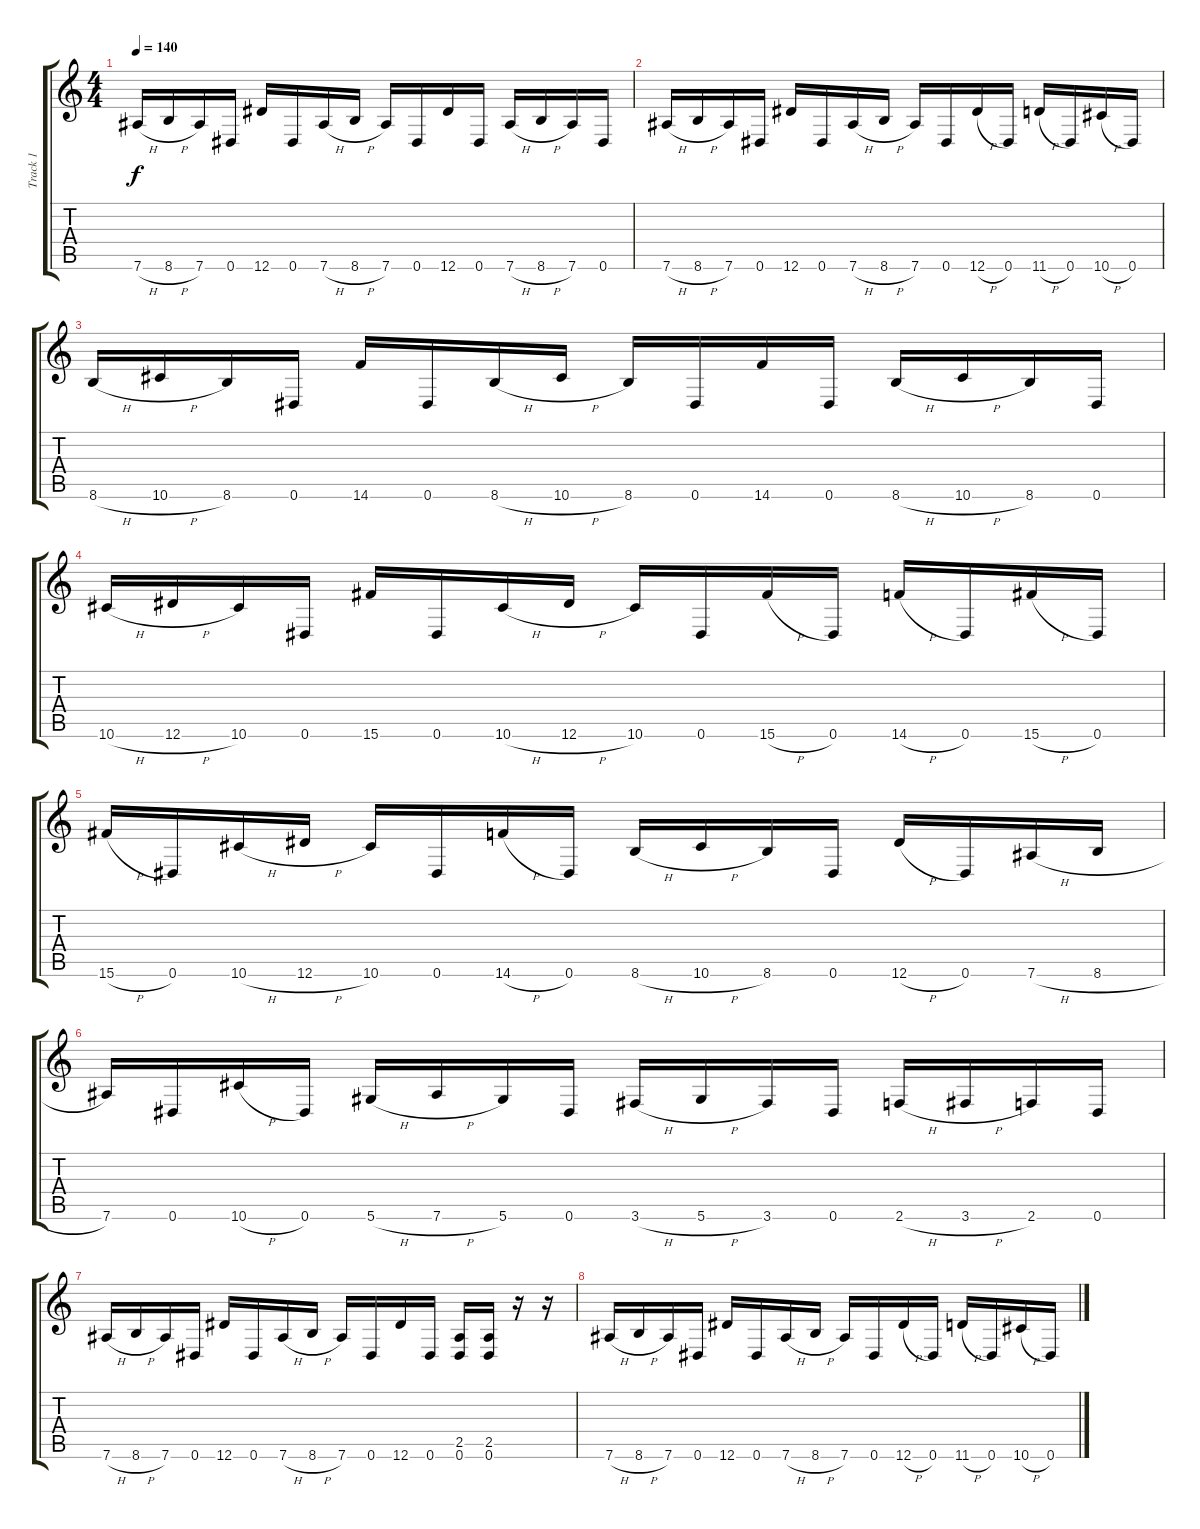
\track ("Track 1" "Track 1") {instrument distortionguitar}
\staff {score tabs}
\tuning (Eb4 Bb3 Gb3 Db3 Ab2 Eb2) {hide}
\ts (4 4)
\tempo 140
\clef g2
\ks c
7.6{h}.16{dy f} 8.6{h}.16 7.6.16 0.6.16 12.6.16 0.6.16 7.6{h}.16 8.6{h}.16 7.6.16 0.6.16 12.6.16 0.6.16 7.6{h}.16 8.6{h}.16 7.6.16 0.6.16 |
7.6{h}.16 8.6{h}.16 7.6.16 0.6.16 12.6.16 0.6.16 7.6{h}.16 8.6{h}.16 7.6.16 0.6.16 12.6{h}.16 0.6.16 11.6{h}.16 0.6.16 10.6{h}.16 0.6.16 |
8.6{h}.16 10.6{h}.16 8.6.16 0.6.16 14.6.16 0.6.16 8.6{h}.16 10.6{h}.16 8.6.16 0.6.16 14.6.16 0.6.16 8.6{h}.16 10.6{h}.16 8.6.16 0.6.16 |
10.6{h}.16 12.6{h}.16 10.6.16 0.6.16 15.6.16 0.6.16 10.6{h}.16 12.6{h}.16 10.6.16 0.6.16 15.6{h}.16 0.6.16 14.6{h}.16 0.6.16 15.6{h}.16 0.6.16 |
15.6{h}.16 0.6.16 10.6{h}.16 12.6{h}.16 10.6.16 0.6.16 14.6{h}.16 0.6.16 8.6{h}.16 10.6{h}.16 8.6.16 0.6.16 12.6{h}.16 0.6.16 7.6{h}.16 8.6{h}.16 |
7.6.16 0.6.16 10.6{h}.16 0.6.16 5.6{h}.16 7.6{h}.16 5.6.16 0.6.16 3.6{h}.16 5.6{h}.16 3.6.16 0.6.16 2.6{h}.16 3.6{h}.16 2.6.16 0.6.16 |
7.6{h}.16 8.6{h}.16 7.6.16 0.6.16 12.6.16 0.6.16 7.6{h}.16 8.6{h}.16 7.6.16 0.6.16 12.6.16 0.6.16 (2.5 0.6).16 (2.5 0.6).16 r.16 r.16 |
7.6{h}.16 8.6{h}.16 7.6.16 0.6.16 12.6.16 0.6.16 7.6{h}.16 8.6{h}.16 7.6.16 0.6.16 12.6{h}.16 0.6.16 11.6{h}.16 0.6.16 10.6{h}.16 0.6.16
